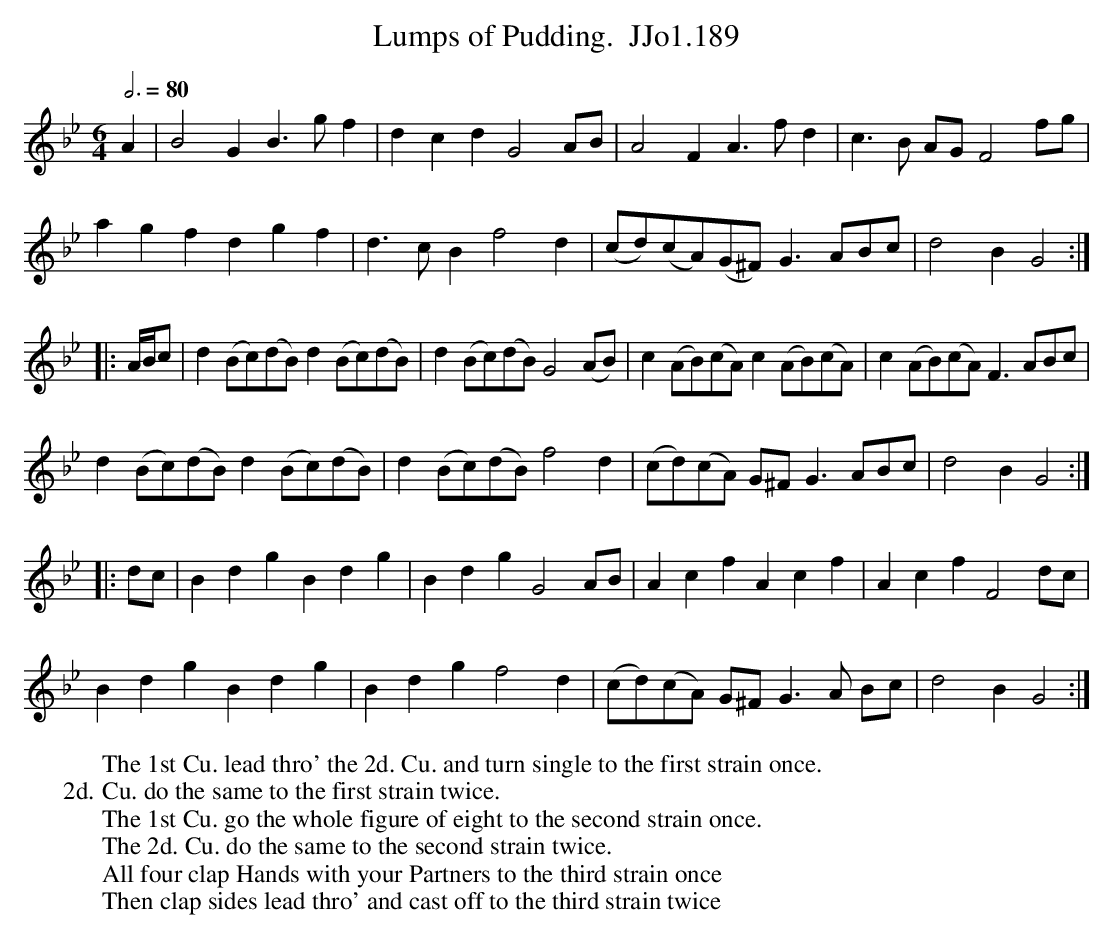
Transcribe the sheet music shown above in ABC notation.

X:1
T:Lumps of Pudding.  JJo1.189
M:6/4
L:1/4
Q:3/4=80
K:GM
A | B2G B>gf | dcd G2 A/B/ | A2FA>fd | c>B A/G/ F2 f/g/ |
agfdgf | d>cB f2d | (c/d/)(c/A/)(G/^F/) G>AB/c/ | d2BG2 :|
|: A//B//c/ |d (B/c/)(d/B/) d (B/c/)(d/B/) | d (B/c/)(d/B/) G2 (A/B/) |\
c(A/B/)(c/A/) c(A/B/)(c/A/) | c(A/B/)(c/A/) F>AB/c/ |
d (B/c/)(d/B/) d (B/c/)(d/B/) | d (B/c/)(d/B/) f2d | (c/d/)(c/A/) G/^F/ G>AB/c/ | d2BG2 :|
|: d/c/ |Bdg Bdg | Bdg G2A/B/ | Acf Acf| Acf F2d/c/ |
Bdg Bdg |Bdg f2d | (c/d/)(c/A/) G/^F/ G>A B/c/ | d2BG2 :|
W:The 1st Cu. lead thro' the 2d. Cu. and turn single to the first strain once.
W:2d. Cu. do the same to the first strain twice.
W:The 1st Cu. go the whole figure of eight to the second strain once.
W:The 2d. Cu. do the same to the second strain twice.
W:All four clap Hands with your Partners to the third strain once
W:Then clap sides lead thro' and cast off to the third strain twice
